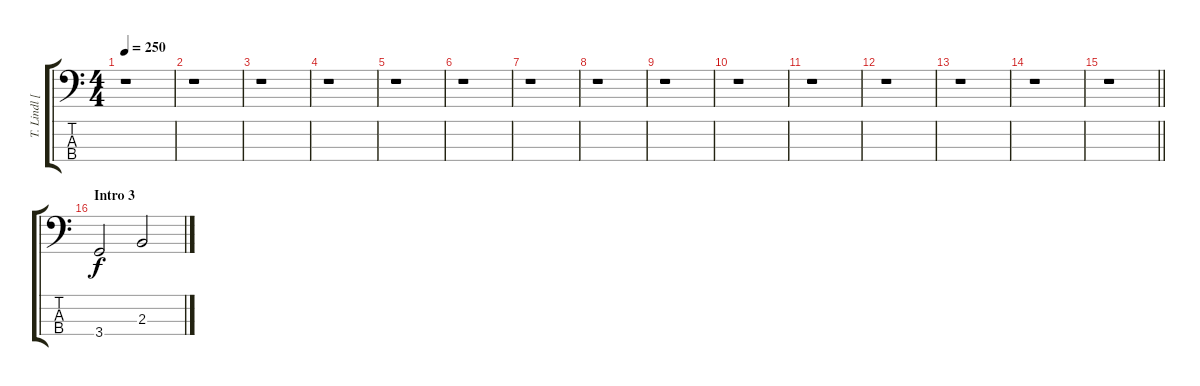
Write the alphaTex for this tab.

\track ("T. Lindl [Contrabajo]" "T. Lindl [") {instrument acousticguitarsteel}
\staff {score tabs}
\tuning (G2 D2 A1 E1) {hide}
\ts (4 4)
\tempo 250
\clef f4
\ks c
r.1{dy f} |
r.1 |
r.1 |
r.1 |
r.1 |
r.1 |
r.1 |
r.1 |
r.1 |
r.1 |
r.1 |
r.1 |
r.1 |
r.1 |
\barLineRight lightlight
r.1 |
\section ("" "Intro 3")
3.4.2 2.3.2
